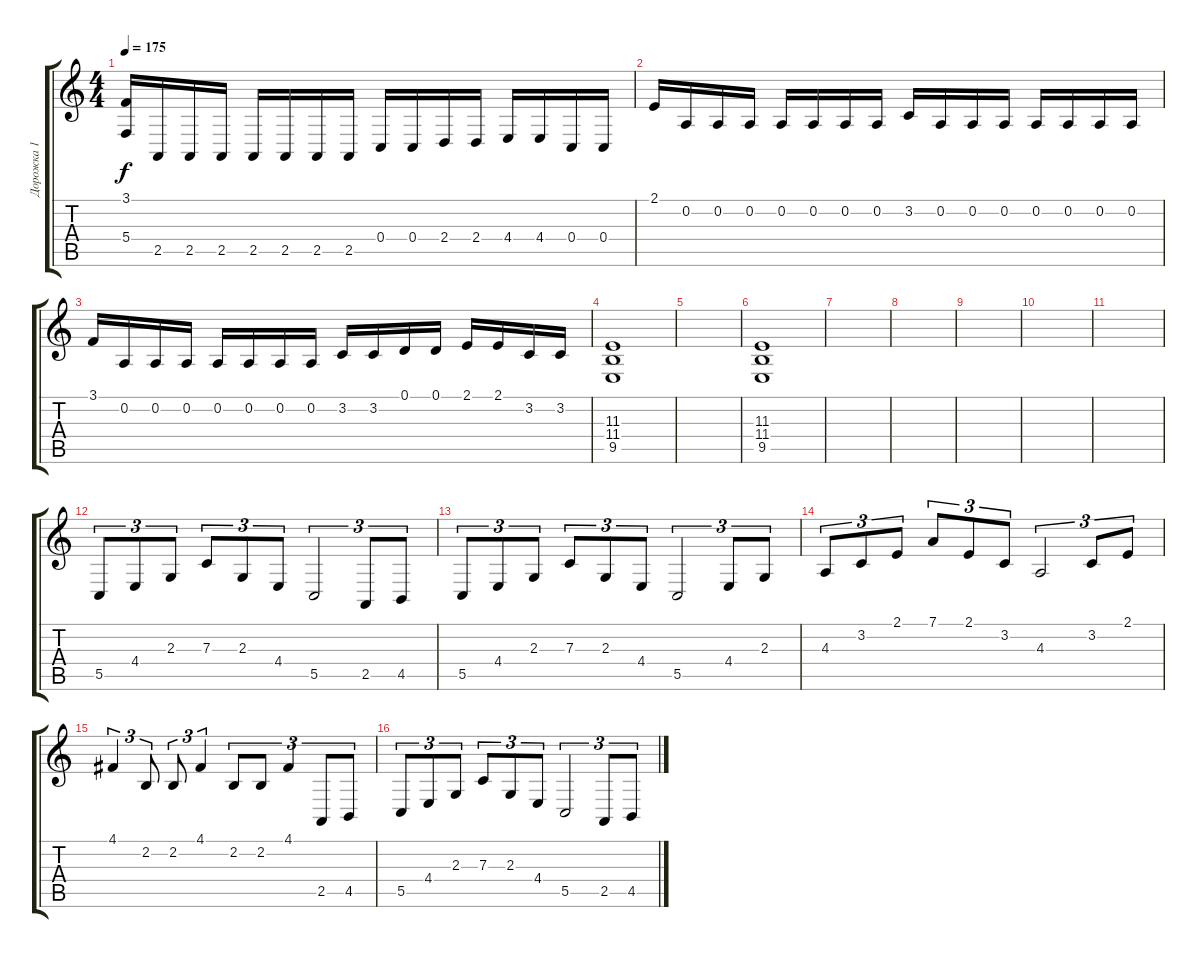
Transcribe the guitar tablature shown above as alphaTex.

\track ("Дорожка 1" "Дорожка 1") {instrument stringensemble1}
\staff {score tabs}
\tuning (D4 A3 F3 C3 G2 D2) {hide}
\ts (4 4)
\tempo 175
\clef g2
\ks c
(3.1 5.4).16{dy f} 2.5.16 2.5.16 2.5.16 2.5.16 2.5.16 2.5.16 2.5.16 0.4.16 0.4.16 2.4.16 2.4.16 4.4.16 4.4.16 0.4.16 0.4.16 |
2.1.16 0.2.16 0.2.16 0.2.16 0.2.16 0.2.16 0.2.16 0.2.16 3.2.16 0.2.16 0.2.16 0.2.16 0.2.16 0.2.16 0.2.16 0.2.16 |
3.1.16 0.2.16 0.2.16 0.2.16 0.2.16 0.2.16 0.2.16 0.2.16 3.2.16 3.2.16 0.1.16 0.1.16 2.1.16 2.1.16 3.2.16 3.2.16 |
(11.3 11.4 9.5).1 |
|
(11.3 11.4 9.5).1 |
|
|
|
|
|
5.5.8{tu (3 2)} 4.4.8{tu (3 2)} 2.3.8{tu (3 2)} 7.3.8{tu (3 2)} 2.3.8{tu (3 2)} 4.4.8{tu (3 2)} 5.5.2{tu (3 2)} 2.5.8{tu (3 2)} 4.5.8{tu (3 2)} |
5.5.8{tu (3 2)} 4.4.8{tu (3 2)} 2.3.8{tu (3 2)} 7.3.8{tu (3 2)} 2.3.8{tu (3 2)} 4.4.8{tu (3 2)} 5.5.2{tu (3 2)} 4.4.8{tu (3 2)} 2.3.8{tu (3 2)} |
4.3.8{tu (3 2)} 3.2.8{tu (3 2)} 2.1.8{tu (3 2)} 7.1.8{tu (3 2)} 2.1.8{tu (3 2)} 3.2.8{tu (3 2)} 4.3.2{tu (3 2)} 3.2.8{tu (3 2)} 2.1.8{tu (3 2)} |
4.1.4{tu (3 2)} 2.2.8{tu (3 2)} 2.2.8{tu (3 2)} 4.1.4{tu (3 2)} 2.2.8{tu (3 2)} 2.2.8{tu (3 2)} 4.1.4{tu (3 2)} 2.5.8{tu (3 2)} 4.5.8{tu (3 2)} |
5.5.8{tu (3 2)} 4.4.8{tu (3 2)} 2.3.8{tu (3 2)} 7.3.8{tu (3 2)} 2.3.8{tu (3 2)} 4.4.8{tu (3 2)} 5.5.2{tu (3 2)} 2.5.8{tu (3 2)} 4.5.8{tu (3 2)}
